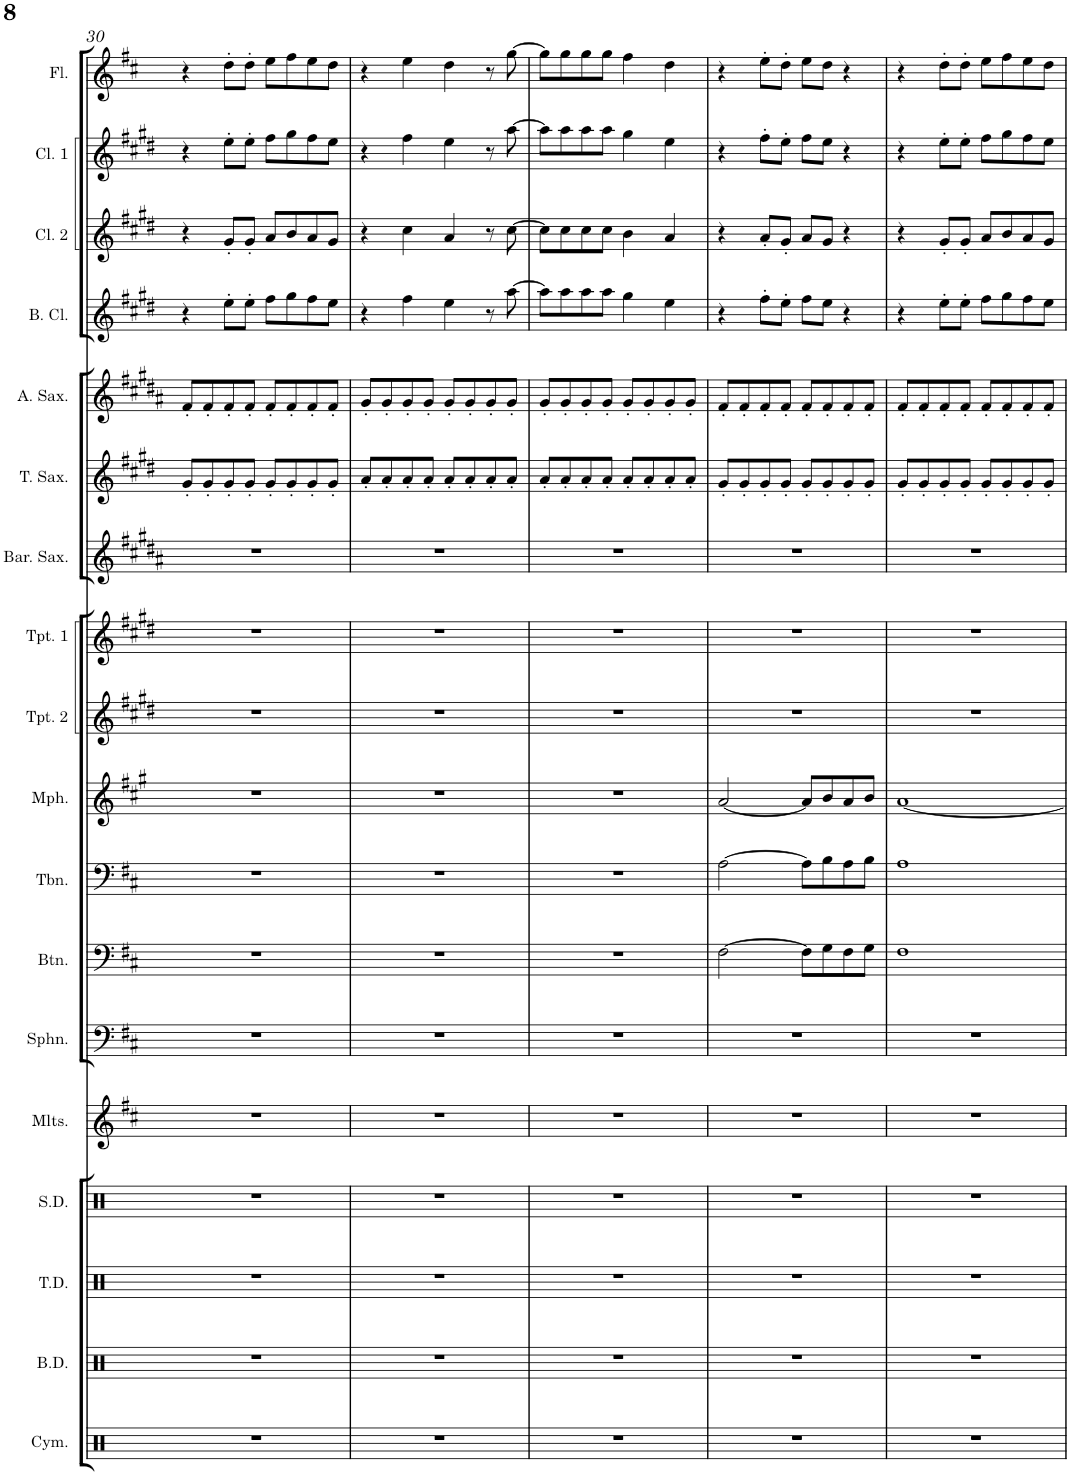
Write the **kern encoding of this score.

**kern	**kern	**kern	**kern	**kern	**kern	**kern	**kern	**kern	**kern	**kern	**kern	**kern	**kern	**kern	**kern	**kern	**kern
*part18	*part17	*part16	*part15	*part14	*part13	*part12	*part11	*part10	*part9	*part8	*part7	*part6	*part5	*part4	*part3	*part2	*part1
*staff18	*staff17	*staff16	*staff15	*staff14	*staff13	*staff12	*staff11	*staff10	*staff9	*staff8	*staff7	*staff6	*staff5	*staff4	*staff3	*staff2	*staff1
*I"Cymbals	*I"Bass Drums	*I"Tenor Drums	*I"Snare Drum	*I"Mallets	*I"Sousaphone	*I"Baritone	*I"Trombone	*I"Mellophone	*I"Trumpet 2	*I"Trumpet 1	*I"Baritone Sax	*I"Tenor Sax	*I"Alto Sax	*I"Bass Clarinet	*I"Clarinet 2	*I"Clarinet 1	*I"Flute
*I'Cym.	*I'B.D.	*I'T.D.	*I'S.D.	*I'Mlts.	*I'Sphn.	*I'Btn.	*I'Tbn.	*I'Mph.	*I'Tpt. 2	*I'Tpt. 1	*I'Bar. Sax.	*I'T. Sax.	*I'A. Sax.	*I'B. Cl.	*I'Cl. 2	*I'Cl. 1	*I'Fl.
!!LO:PB:g=z
*clefX	*clefX	*clefX	*clefX	*clefG2	*clefF4	*clefF4	*clefF4	*clefG2	*clefG2	*clefG2	*clefG2	*clefG2	*clefG2	*clefG2	*clefG2	*clefG2	*clefG2
*	*	*	*	*Trd-7c-12	*	*Trd4c7	*	*Trd4c7	*Trd1c2	*Trd1c2	*Trd12c21	*Trd8c14	*Trd5c9	*Trd8c14	*Trd1c2	*Trd1c2	*
*k[]	*k[]	*k[]	*k[]	*k[f#c#]	*k[f#c#]	*k[f#c#]	*k[f#c#]	*k[f#c#g#]	*k[f#c#g#d#]	*k[f#c#g#d#]	*k[f#c#g#d#a#]	*k[f#c#g#d#]	*k[f#c#g#d#a#]	*k[f#c#g#d#]	*k[f#c#g#d#]	*k[f#c#g#d#]	*k[f#c#]
*M4/4	*M4/4	*M4/4	*M4/4	*M4/4	*M4/4	*M4/4	*M4/4	*M4/4	*M4/4	*M4/4	*M4/4	*M4/4	*M4/4	*M4/4	*M4/4	*M4/4	*M4/4
=30	=30	=30	=30	=30	=30	=30	=30	=30	=30	=30	=30	=30	=30	=30	=30	=30	=30
1r	1r	1r	1r	1r	1r	1r	1r	1r	1r	1r	1r	8g#'/L	8f#'/L	4r	4r	4r	4r
.	.	.	.	.	.	.	.	.	.	.	.	8g#'/	8f#'/	.	.	.	.
.	.	.	.	.	.	.	.	.	.	.	.	8g#'/	8f#'/	8ee'\L	8g#'/L	8ee'\L	8dd'\L
.	.	.	.	.	.	.	.	.	.	.	.	8g#'/J	8f#'/J	8ee'\J	8g#'/J	8ee'\J	8dd'\J
.	.	.	.	.	.	.	.	.	.	.	.	8g#'/L	8f#'/L	8ff#\L	8a/L	8ff#\L	8ee\L
.	.	.	.	.	.	.	.	.	.	.	.	8g#'/	8f#'/	8gg#\	8b/	8gg#\	8ff#\
.	.	.	.	.	.	.	.	.	.	.	.	8g#'/	8f#'/	8ff#\	8a/	8ff#\	8ee\
.	.	.	.	.	.	.	.	.	.	.	.	8g#'/J	8f#'/J	8ee\J	8g#/J	8ee\J	8dd\J
=31	=31	=31	=31	=31	=31	=31	=31	=31	=31	=31	=31	=31	=31	=31	=31	=31	=31
1r	1r	1r	1r	1r	1r	1r	1r	1r	1r	1r	1r	8a'/L	8g#'/L	4r	4r	4r	4r
.	.	.	.	.	.	.	.	.	.	.	.	8a'/	8g#'/	.	.	.	.
.	.	.	.	.	.	.	.	.	.	.	.	8a'/	8g#'/	4ff#\	4cc#\	4ff#\	4ee\
.	.	.	.	.	.	.	.	.	.	.	.	8a'/J	8g#'/J	.	.	.	.
.	.	.	.	.	.	.	.	.	.	.	.	8a'/L	8g#'/L	4ee\	4a/	4ee\	4dd\
.	.	.	.	.	.	.	.	.	.	.	.	8a'/	8g#'/	.	.	.	.
.	.	.	.	.	.	.	.	.	.	.	.	8a'/	8g#'/	8r	8r	8r	8r
.	.	.	.	.	.	.	.	.	.	.	.	8a'/J	8g#'/J	[8aa\	[8cc#\	[8aa\	[8gg\
=32	=32	=32	=32	=32	=32	=32	=32	=32	=32	=32	=32	=32	=32	=32	=32	=32	=32
1r	1r	1r	1r	1r	1r	1r	1r	1r	1r	1r	1r	8a'/L	8g#'/L	8aa\L]	8cc#\L]	8aa\L]	8gg\L]
.	.	.	.	.	.	.	.	.	.	.	.	8a'/	8g#'/	8aa\	8cc#\	8aa\	8gg\
.	.	.	.	.	.	.	.	.	.	.	.	8a'/	8g#'/	8aa\	8cc#\	8aa\	8gg\
.	.	.	.	.	.	.	.	.	.	.	.	8a'/J	8g#'/J	8aa\J	8cc#\J	8aa\J	8gg\J
.	.	.	.	.	.	.	.	.	.	.	.	8a'/L	8g#'/L	4gg#\	4b\	4gg#\	4ff#\
.	.	.	.	.	.	.	.	.	.	.	.	8a'/	8g#'/	.	.	.	.
.	.	.	.	.	.	.	.	.	.	.	.	8a'/	8g#'/	4ee\	4a/	4ee\	4dd\
.	.	.	.	.	.	.	.	.	.	.	.	8a'/J	8g#'/J	.	.	.	.
=33	=33	=33	=33	=33	=33	=33	=33	=33	=33	=33	=33	=33	=33	=33	=33	=33	=33
1r	1r	1r	1r	1r	1r	[2F#\	[2A\	[2a/	1r	1r	1r	8g#'/L	8f#'/L	4r	4r	4r	4r
.	.	.	.	.	.	.	.	.	.	.	.	8g#'/	8f#'/	.	.	.	.
.	.	.	.	.	.	.	.	.	.	.	.	8g#'/	8f#'/	8ff#'\L	8a'/L	8ff#'\L	8ee'\L
.	.	.	.	.	.	.	.	.	.	.	.	8g#'/J	8f#'/J	8ee'\J	8g#'/J	8ee'\J	8dd'\J
.	.	.	.	.	.	8F#\L]	8A\L]	8a/L]	.	.	.	8g#'/L	8f#'/L	8ff#\L	8a/L	8ff#\L	8ee\L
.	.	.	.	.	.	8G\	8B\	8b/	.	.	.	8g#'/	8f#'/	8ee\J	8g#/J	8ee\J	8dd\J
.	.	.	.	.	.	8F#\	8A\	8a/	.	.	.	8g#'/	8f#'/	4r	4r	4r	4r
.	.	.	.	.	.	8G\J	8B\J	8b/J	.	.	.	8g#'/J	8f#'/J	.	.	.	.
=34	=34	=34	=34	=34	=34	=34	=34	=34	=34	=34	=34	=34	=34	=34	=34	=34	=34
1r	1r	1r	1r	1r	1r	1F#	1A	[1a	1r	1r	1r	8g#'/L	8f#'/L	4r	4r	4r	4r
.	.	.	.	.	.	.	.	.	.	.	.	8g#'/	8f#'/	.	.	.	.
.	.	.	.	.	.	.	.	.	.	.	.	8g#'/	8f#'/	8ee'\L	8g#'/L	8ee'\L	8dd'\L
.	.	.	.	.	.	.	.	.	.	.	.	8g#'/J	8f#'/J	8ee'\J	8g#'/J	8ee'\J	8dd'\J
.	.	.	.	.	.	.	.	.	.	.	.	8g#'/L	8f#'/L	8ff#\L	8a/L	8ff#\L	8ee\L
.	.	.	.	.	.	.	.	.	.	.	.	8g#'/	8f#'/	8gg#\	8b/	8gg#\	8ff#\
.	.	.	.	.	.	.	.	.	.	.	.	8g#'/	8f#'/	8ff#\	8a/	8ff#\	8ee\
.	.	.	.	.	.	.	.	.	.	.	.	8g#'/J	8f#'/J	8ee\J	8g#/J	8ee\J	8dd\J
=	=	=	=	=	=	=	=	=	=	=	=	=	=	=	=	=	=
*-	*-	*-	*-	*-	*-	*-	*-	*-	*-	*-	*-	*-	*-	*-	*-	*-	*-
